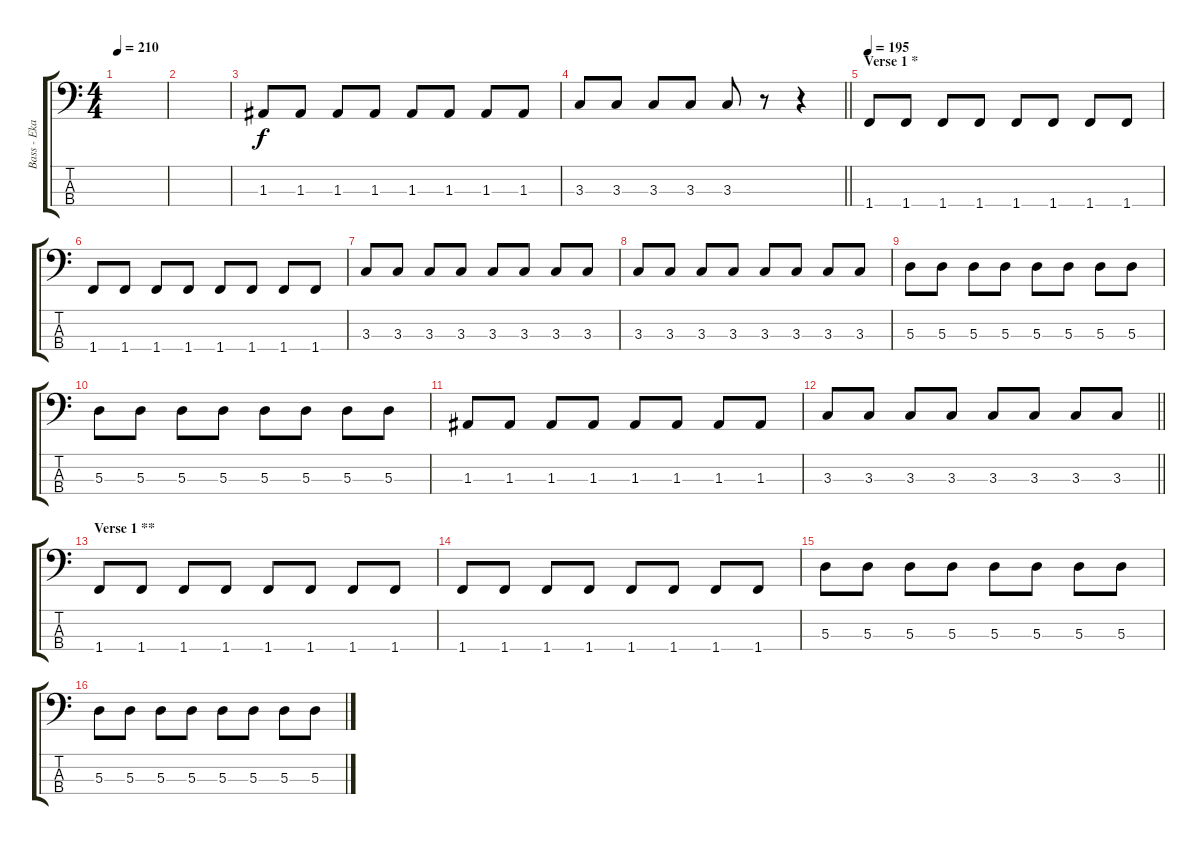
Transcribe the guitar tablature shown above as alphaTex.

\track ("Bass - Eka Rock" "Bass - Eka") {instrument electricbasspick}
\staff {score tabs}
\tuning (G2 D2 A1 E1) {hide}
\ts (4 4)
\tempo 210
\clef f4
\ks c
|
|
1.3.8 1.3.8 1.3.8 1.3.8 1.3.8 1.3.8 1.3.8 1.3.8 |
\barLineRight lightlight
3.3.8 3.3.8 3.3.8 3.3.8 3.3.8 r.8 r.4 |
\section ("" "Verse 1 *")
\tempo 195
1.4.8 1.4.8 1.4.8 1.4.8 1.4.8 1.4.8 1.4.8 1.4.8 |
1.4.8 1.4.8 1.4.8 1.4.8 1.4.8 1.4.8 1.4.8 1.4.8 |
3.3.8 3.3.8 3.3.8 3.3.8 3.3.8 3.3.8 3.3.8 3.3.8 |
3.3.8 3.3.8 3.3.8 3.3.8 3.3.8 3.3.8 3.3.8 3.3.8 |
5.3.8 5.3.8 5.3.8 5.3.8 5.3.8 5.3.8 5.3.8 5.3.8 |
5.3.8 5.3.8 5.3.8 5.3.8 5.3.8 5.3.8 5.3.8 5.3.8 |
1.3.8 1.3.8 1.3.8 1.3.8 1.3.8 1.3.8 1.3.8 1.3.8 |
\barLineRight lightlight
3.3.8 3.3.8 3.3.8 3.3.8 3.3.8 3.3.8 3.3.8 3.3.8 |
\section ("" "Verse 1 **")
1.4.8 1.4.8 1.4.8 1.4.8 1.4.8 1.4.8 1.4.8 1.4.8 |
1.4.8 1.4.8 1.4.8 1.4.8 1.4.8 1.4.8 1.4.8 1.4.8 |
5.3.8 5.3.8 5.3.8 5.3.8 5.3.8 5.3.8 5.3.8 5.3.8 |
5.3.8 5.3.8 5.3.8 5.3.8 5.3.8 5.3.8 5.3.8 5.3.8
